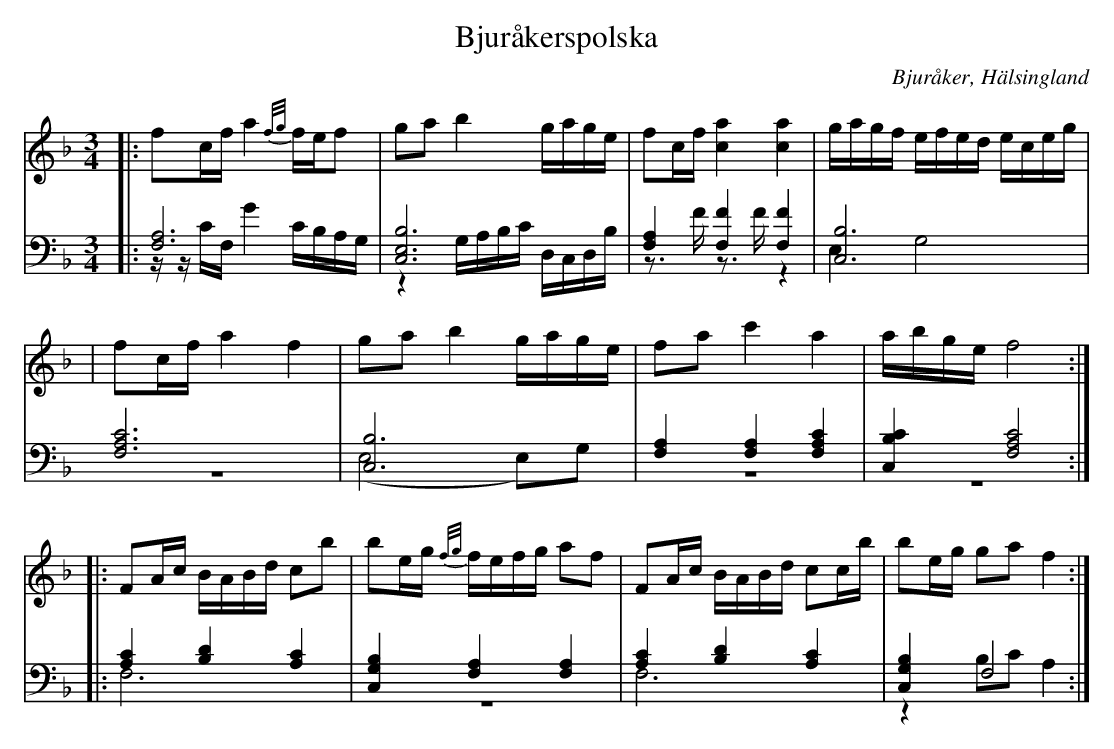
X:1
T: Bjuråkerspolska
O: Bjuråker, Hälsingland
M: 3/4
L: 1/8
K: F
V:1
V:2
V:3 merge
V: 1
|:fc/f/ a2 {f/g/}f/e/f|ga b2 g/a/g/e/|fc/f/ [c2a2] [c2a2]|g/a/g/f/ e/f/e/d/ e/c/e/g/|
|fc/f/ a2 f2|ga b2 g/a/g/e/|fa c'2 a2| a/b/g/e/ f4:|
|:FA/c/ B/A/B/d/ cb|be/g/ {f/g/}f/e/f/g/ af|FA/c/ B/A/B/d/ cc/b/|be/g/ ga f2:|
V:2 clef=bass
|:[F,6A,6]|[C,6E,6B,6]|[F,2A,2] [F,2F2] [F,2F2]|[C,6B,6]|
[F,6A,6C6]|[C,6B,6]|[F,2A,2] [F,2A,2] [F,2A,2C2]|[C,2B,2C2] [F,4A,4C4]:|
 |:[A,2C2] [B,2D2] [A,2C2]|[C,2G,2B,2] [F,2A,2] [F,2A,2]|[A,2C2] [B,2D2] [A,2C2]|[C,2G,2B,2] F,4 :|
V:3 clef=bass
 |:z/z/C/F,/ G2 C/B,/A,/G,/|z2 G,/A,/B,/C/ D,/C,/D,/B,/|z>F z>F z2|E,2 G,4|
 |z6|(E,4 E,)G,|z6|z6:|
|:F,6|z6|F,6|z2 B,C A,2:|
